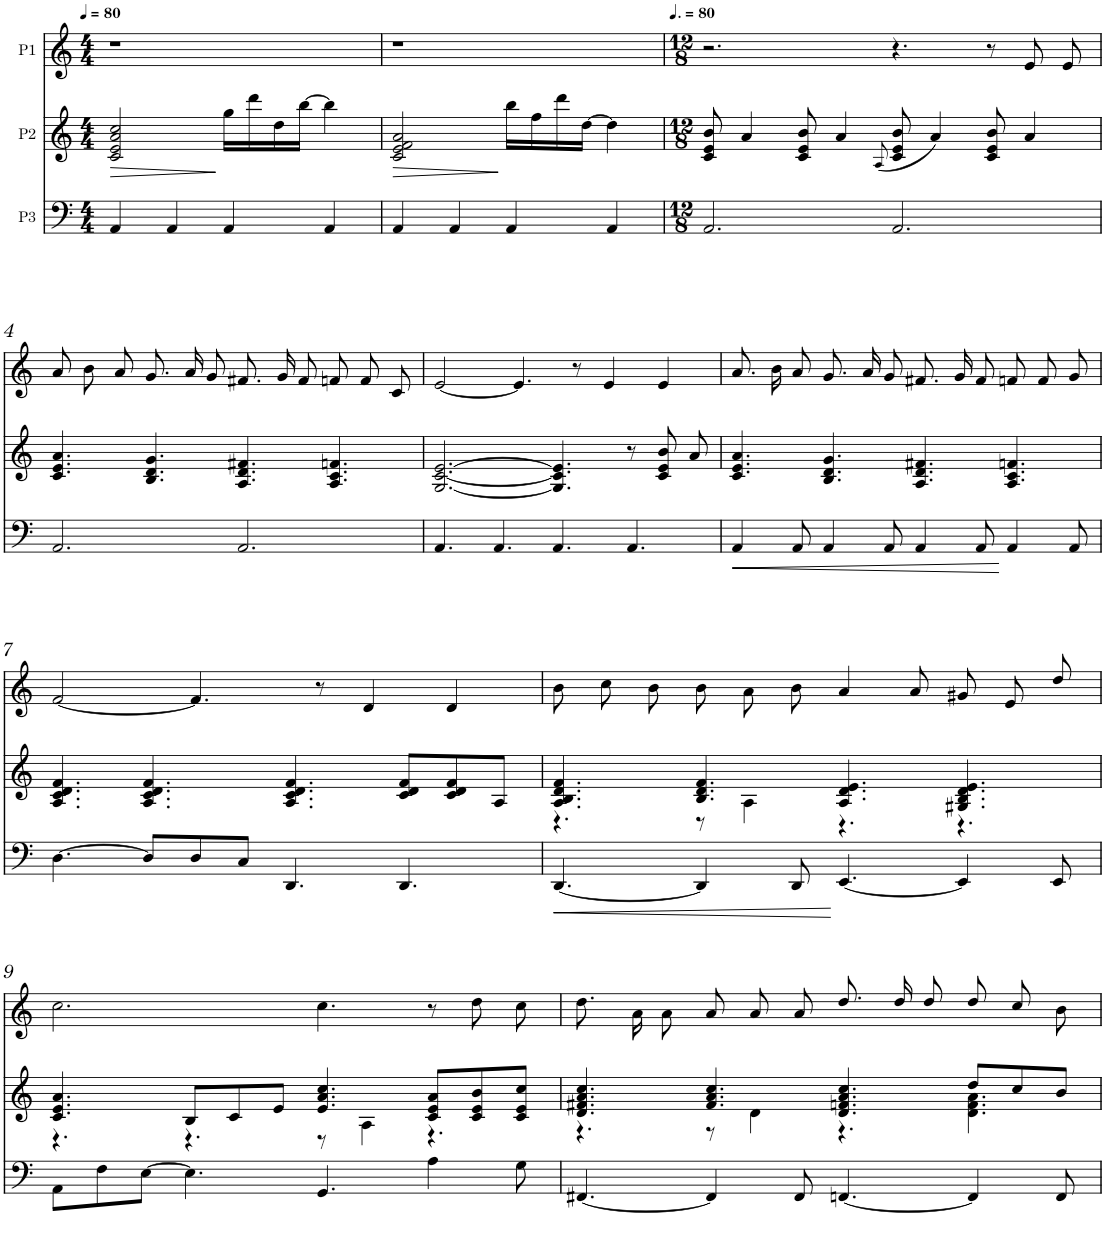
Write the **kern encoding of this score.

**kern	**dynam	**kern	**dynam	**kern
*part3	*part3	*part2	*part2	*part1
*staff3	*staff3	*staff2	*staff2	*staff1
*I"P3	*	*I"P2	*	*I"P1
*clefF4	*	*clefG2	*	*clefG2
*k[]	*	*k[]	*	*k[]
*M4/4	*	*M4/4	*	*M4/4
*MM80	*	*MM80	*	*MM80
=1	=1	=1	=1	=1
!	!	!	!LO:HP:b	!
4AA/	.	2c/ 2e/ 2a/ 2cc/	>	1r
4AA/	.	.	.	.
4AA/	.	16gg\LL	]	.
.	.	16ddd\	.	.
.	.	16dd\	.	.
.	.	[>16bb\JJ	.	.
4AA/	.	4bb\]	.	.
=2	=2	=2	=2	=2
!	!	!	!LO:HP:b	!
4AA/	.	2c/ 2e/ 2f/ 2a/	>	1r
4AA/	.	.	.	.
4AA/	.	16bb\LL	]	.
.	.	16ff\	.	.
.	.	16ddd\	.	.
.	.	[>16dd\JJ	.	.
4AA/	.	4dd\]	.	.
=3	=3	=3	=3	=3
*M12/8	*	*M12/8	*	*M12/8
*	*	*	*	*MM120
2.AA/	.	8c/ 8e/ 8b/	.	2.r
.	.	4a/	.	.
.	.	8c/ 8e/ 8b/	.	.
.	.	4a/	.	.
.	.	(8qA/	.	.
2.AA/	.	8c/ 8e/ 8b/	.	4.r
.	.	4a/)	.	.
.	.	8c/ 8e/ 8b/	.	8r
.	.	4a/	.	8e/L
.	.	.	.	8e/J
!!LO:LB:g=z
=4	=4	=4	=4	=4
2.AA/	.	4.c/ 4.e/ 4.a/	.	8a/L
.	.	.	.	8b/
.	.	.	.	8a/J
.	.	4.B/ 4.d/ 4.g/	.	8.g/L
.	.	.	.	16a/K
.	.	.	.	8g/J
2.AA/	.	4.A/ 4.d/ 4.f#X/	.	8.f#X/L
.	.	.	.	16g/K
.	.	.	.	8f#/J
.	.	4.A/ 4.c/ 4.fn/	.	8fn/L
.	.	.	.	8f/
.	.	.	.	8c/J
=5	=5	=5	=5	=5
4.AA/	.	[<2.G/ [<2.c/ [>2.e/	.	[2e/
4.AA/	.	.	.	.
.	.	.	.	4.e/]
4.AA/	.	4.G/] 4.c/] 4.e/]	.	.
.	.	.	.	8r
.	.	.	.	4e/
4.AA/	.	8r	.	.
.	.	8c/ 8e/ 8b/	.	4e/
.	.	8a/	.	.
=6	=6	=6	=6	=6
!	!LO:HP:b	!	!	!
4AA/	<	4.c/ 4.e/ 4.a/	.	8.a/L
.	.	.	.	16b/K
8AA/	.	.	.	8a/J
4AA/	.	4.B/ 4.d/ 4.g/	.	8.g/L
.	.	.	.	16a/K
8AA/	.	.	.	8g/J
4AA/	.	4.A/ 4.d/ 4.f#X/	.	8.f#X/L
.	.	.	.	16g/K
8AA/	.	.	.	8f#/J
4AA/	[	4.A/ 4.c/ 4.fn/	.	8fn/L
.	.	.	.	8f/
8AA/	.	.	.	8g/J
!!LO:LB:g=z
=7	=7	=7	=7	=7
[>4.D\	.	4.A/ 4.c/ 4.d/ 4.f/	.	[2f/
8D/L]	.	4.A/ 4.c/ 4.d/ 4.f/	.	.
8D/	.	.	.	4.f/]
8C/J	.	.	.	.
4.DD/	.	4.A/ 4.c/ 4.d/ 4.f/	.	.
.	.	.	.	8r
.	.	.	.	4d/
4.DD/	.	8c/ 8d/ 8f/L	.	.
.	.	8c/ 8d/ 8f/	.	4d/
.	.	8A/J	.	.
=8	=8	=8	=8	=8
!	!LO:HP:b	!	!	!
*	*	*^	*	*
[<4.DD/	<	4.A/ 4.B/ 4.d/ 4.f/	4.r	.	8b\L
.	.	.	.	.	8cc\
.	.	.	.	.	8b\J
4DD/]	.	4.B/ 4.d/ 4.f/	8r	.	8b\L
.	.	.	4A\	.	8a\
8DD/	.	.	.	.	8b\J
[<4.EE/	[	4.A/ 4.d/ 4.e/	4.r	.	4a/
.	.	.	.	.	8a/
4EE/]	.	4.G#X/ 4.B/ 4.d/ 4.e/	4.r	.	8g#X/L
.	.	.	.	.	8e/
8EE/	.	.	.	.	8dd/J
!!LO:LB:g=z
=9	=9	=9	=9	=9	=9
8AA\L	.	4.c/ 4.e/ 4.a/	4.r	.	2.cc\
8F\	.	.	.	.	.
[>8E\J	.	.	.	.	.
4.E\]	.	8B/L	4.r	.	.
.	.	8c/	.	.	.
.	.	8e/J	.	.	.
4.GG/	.	4.e/ 4.a/ 4.cc/	8r	.	4.cc\
.	.	.	4A\	.	.
4A\	.	8c/ 8e/ 8a/L	4.r	.	8r
.	.	8c/ 8e/ 8b/	.	.	8dd\L
8G\	.	8c/ 8e/ 8cc/J	.	.	8cc\J
=10	=10	=10	=10	=10	=10
[<4.FF#X/	.	4.d/ 4.f#X/ 4.a/ 4.cc/	4.r	.	8.dd\L
.	.	.	.	.	16a\K
.	.	.	.	.	8a\J
4FF#/]	.	4.f#/ 4.a/ 4.cc/	8r	.	8a/L
.	.	.	4d\	.	8a/
8FF#/	.	.	.	.	8a/J
[<4.FFn/	.	4.d/ 4.fn/ 4.a/ 4.cc/	4.r	.	8.dd/L
.	.	.	.	.	16dd/K
.	.	.	.	.	8dd/J
4FF/]	.	8dd/L	4.d\ 4.f\ 4.a\	.	8dd\L
.	.	8cc/	.	.	8cc\
8FF/	.	8b/J	.	.	8b\J
*	*	*v	*v	*	*
=	=	=	=	=
*-	*-	*-	*-	*-
